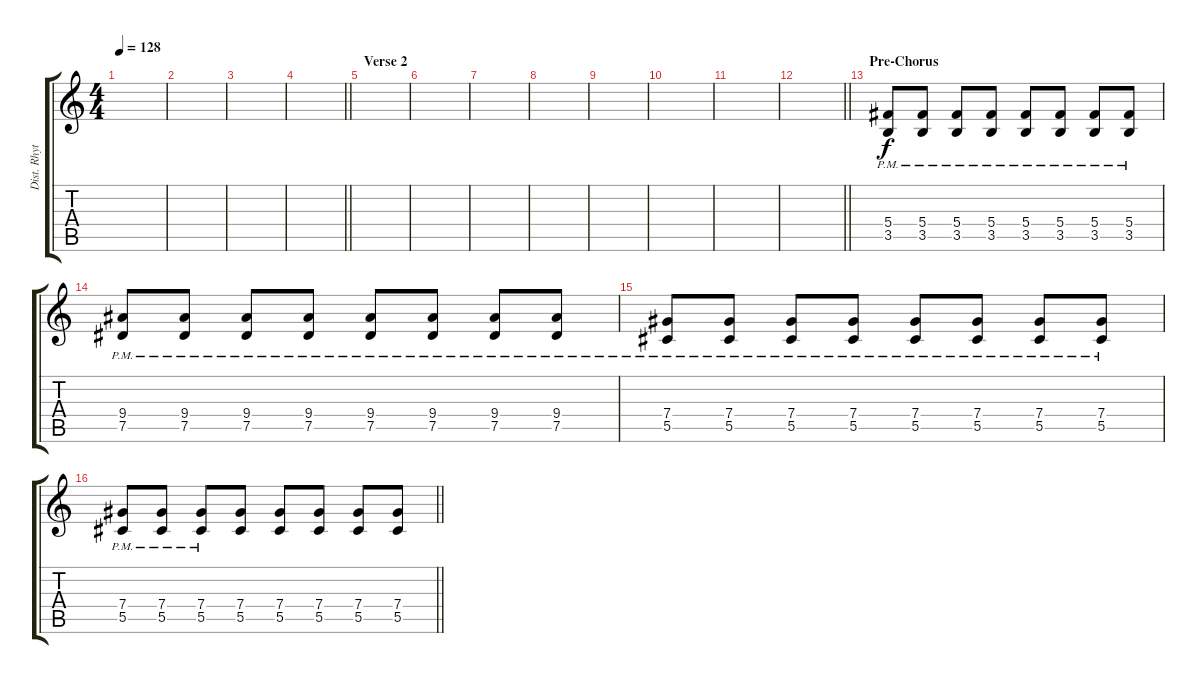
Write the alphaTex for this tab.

\track ("Dist. Rhytm Guitar [R]" "Dist. Rhyt") {instrument distortionguitar}
\staff {score tabs}
\tuning (Eb4 Bb3 Gb3 Db3 Ab2 Db2) {hide}
\ts (4 4)
\tempo 128
\clef g2
\ks c
|
|
|
\barLineRight lightlight
|
\section ("" "Verse 2")
|
|
|
|
|
|
|
\barLineRight lightlight
|
\section ("" "Pre-Chorus")
(5.4{pm} 3.5{pm}).8 (5.4{pm} 3.5{pm}).8 (5.4{pm} 3.5{pm}).8 (5.4{pm} 3.5{pm}).8 (5.4{pm} 3.5{pm}).8 (5.4{pm} 3.5{pm}).8 (5.4{pm} 3.5{pm}).8 (5.4{pm} 3.5{pm}).8 |
(9.4{pm} 7.5{pm}).8 (9.4{pm} 7.5{pm}).8 (9.4{pm} 7.5{pm}).8 (9.4{pm} 7.5{pm}).8 (9.4{pm} 7.5{pm}).8 (9.4{pm} 7.5{pm}).8 (9.4{pm} 7.5{pm}).8 (9.4{pm} 7.5{pm}).8 |
(7.4{pm} 5.5{pm}).8 (7.4{pm} 5.5{pm}).8 (7.4{pm} 5.5{pm}).8 (7.4{pm} 5.5{pm}).8 (7.4{pm} 5.5{pm}).8 (7.4{pm} 5.5{pm}).8 (7.4{pm} 5.5{pm}).8 (7.4{pm} 5.5{pm}).8 |
\barLineRight lightlight
(7.4{pm} 5.5{pm}).8 (7.4{pm} 5.5{pm}).8 (7.4{pm} 5.5{pm}).8 (7.4 5.5).8 (7.4 5.5).8 (7.4 5.5).8 (7.4 5.5).8 (7.4 5.5).8
